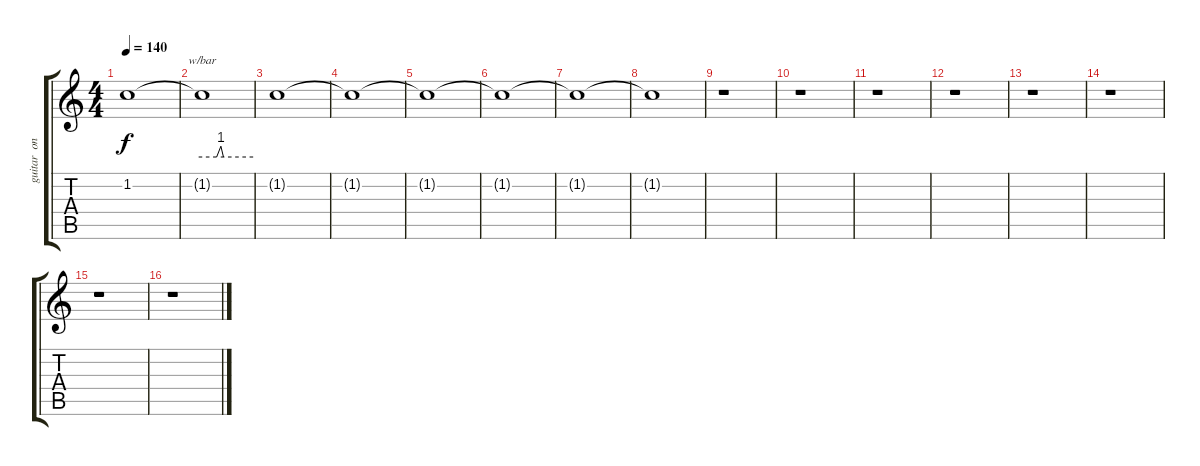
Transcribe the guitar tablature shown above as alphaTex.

\track ("guitar  one" "guitar  on") {instrument distortionguitar}
\staff {score tabs}
\tuning (E4 B3 G3 D3 A2 E2) {hide}
\ts (4 4)
\tempo 140
\clef g2
\ks c
1.2{t}.1{dy f} |
1.2{t}.1{tbe (custom default 0 0 17 0 22 4 25 0 60 0)} |
1.2{t}.1 |
1.2{t}.1{volume 4} |
1.2{t}.1 |
1.2{t}.1 |
1.2{t}.1{volume 1} |
1.2{t}.1 |
r.1 |
r.1 |
r.1 |
r.1 |
r.1 |
r.1 |
r.1 |
r.1
